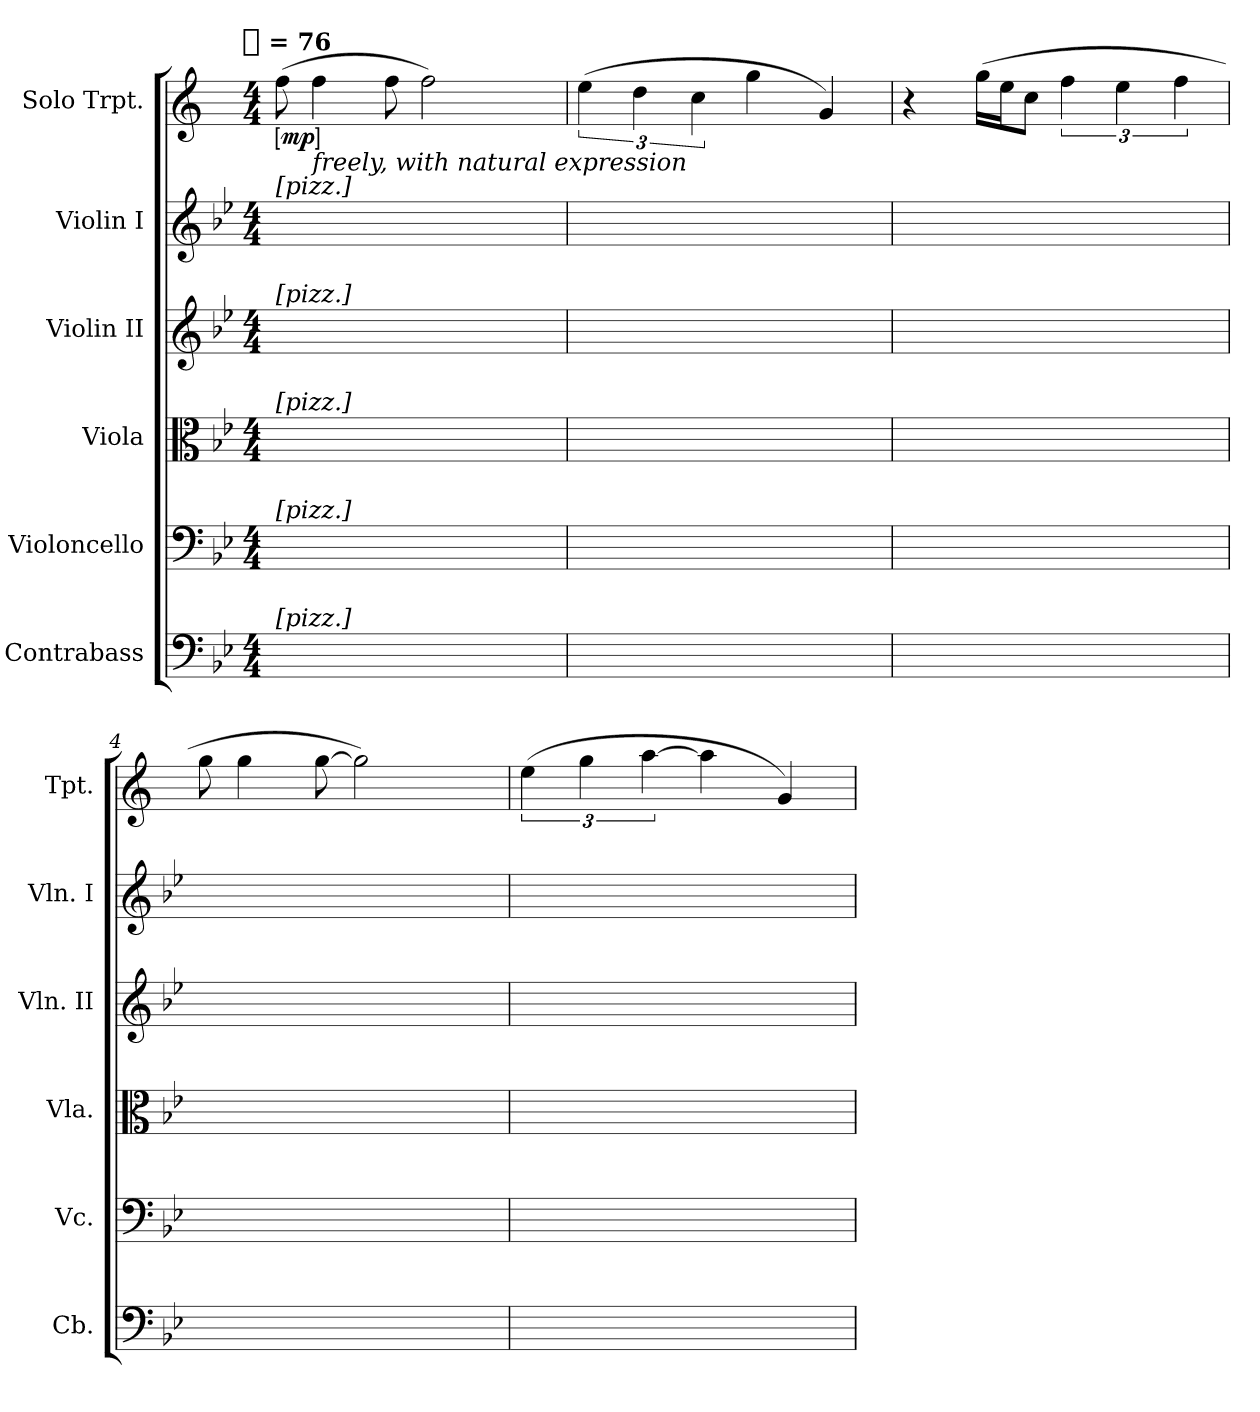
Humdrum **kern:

**kern	**kern	**kern	**kern	**kern	**kern	**dynam
*part6	*part5	*part4	*part3	*part2	*part1	*part1
*staff6	*staff5	*staff4	*staff3	*staff2	*staff1	*staff1
*I"Contrabass	*I"Violoncello	*I"Viola	*I"Violin II	*I"Violin I	*I"Solo Trpt.	*
*I'Cb.	*I'Vc.	*I'Vla.	*I'Vln. II	*I'Vln. I	*I'Tpt.	*
*clefF4	*clefF4	*clefC3	*clefG2	*clefG2	*clefG2	*
*ITrd7c12	*	*	*	*	*ITrd1c2	*
*k[b-e-]	*k[b-e-]	*k[b-e-]	*k[b-e-]	*k[b-e-]	*k[b-e-]	*
*B-:	*B-:	*B-:	*B-:	*B-:	*B-:	*
!!LO:TX:omd:t=[quarter] = 76
*M4/4	*M4/4	*M4/4	*M4/4	*M4/4	*M4/4	*
*MM76	*MM76	*MM76	*MM76	*MM76	*MM76	*
=1	=1	=1	=1	=1	=1	=1
!	!	!	!	!LO:TX:a:t=[pizz.]	!	!
!	!	!	!LO:TX:a:t=[pizz.]	!	!	!
!	!	!LO:TX:a:t=[pizz.]	!	!	!	!
!	!LO:TX:a:t=[pizz.]	!	!	!	!	!
!LO:TX:a:t=[pizz.]	!	!	!	!	!	!
!	!	!	!	!	!	!LO:DY:ed=brack
8ryy	8ryy	8ryy	4ryy	4ryy	(8ee-	mp
!	!	!	!	!	!LO:TX:b:i:t=freely, with natural expression	!
8ryy	8ryy	8ryy	.	.	4ee-	.
8ryy	8ryy	8ryy	8ryy	8ryy	.	.
8ryy	8ryy	8ryy	8ryy	8ryy	8ee-	.
8ryy	8ryy	8ryy	4ryy	4ryy	2ee-)	.
8ryy	8ryy	8ryy	.	.	.	.
8ryy	8ryy	8ryy	8ryy	8ryy	.	.
8ryy	8ryy	8ryy	8ryy	8ryy	.	.
=2	=2	=2	=2	=2	=2	=2
8ryy	8ryy	8ryy	4ryy	4ryy	(6dd	.
8ryy	8ryy	8ryy	.	.	.	.
.	.	.	.	.	6cc	.
8ryy	8ryy	8ryy	8ryy	8ryy	.	.
.	.	.	.	.	6b-	.
8ryy	8ryy	8ryy	8ryy	8ryy	.	.
8ryy	8ryy	8ryy	4ryy	4ryy	4ff	.
8ryy	8ryy	8ryy	.	.	.	.
8ryy	8ryy	8ryy	8ryy	8ryy	4f)	.
8ryy	8ryy	8ryy	8ryy	8ryy	.	.
=3	=3	=3	=3	=3	=3	=3
8ryy	8ryy	8ryy	4ryy	4ryy	4r	.
8ryy	8ryy	8ryy	.	.	.	.
8ryy	8ryy	8ryy	8ryy	8ryy	(16ffLL	.
.	.	.	.	.	16ddJ	.
8ryy	8ryy	8ryy	8ryy	8ryy	8b-J	.
8ryy	8ryy	8ryy	4ryy	4ryy	6ee-	.
8ryy	8ryy	8ryy	.	.	.	.
.	.	.	.	.	6dd	.
8ryy	8ryy	8ryy	8ryy	8ryy	.	.
.	.	.	.	.	6ee-	.
8ryy	8ryy	8ryy	8ryy	8ryy	.	.
=4	=4	=4	=4	=4	=4	=4
8ryy	8ryy	8ryy	4ryy	4ryy	8ff	.
8ryy	8ryy	8ryy	.	.	4ff	.
8ryy	8ryy	8ryy	8ryy	8ryy	.	.
8ryy	8ryy	8ryy	8ryy	8ryy	[8ff	.
8ryy	8ryy	8ryy	4ryy	4ryy	2ff])	.
8ryy	8ryy	8ryy	.	.	.	.
8ryy	8ryy	8ryy	8ryy	8ryy	.	.
8ryy	8ryy	8ryy	8ryy	8ryy	.	.
=5	=5	=5	=5	=5	=5	=5
8ryy	8ryy	8ryy	4ryy	4ryy	(6dd	.
8ryy	8ryy	8ryy	.	.	.	.
.	.	.	.	.	6ff	.
8ryy	8ryy	8ryy	8ryy	8ryy	.	.
.	.	.	.	.	[6gg	.
8ryy	8ryy	8ryy	8ryy	8ryy	.	.
8ryy	8ryy	8ryy	4ryy	4ryy	4gg]	.
8ryy	8ryy	8ryy	.	.	.	.
8ryy	8ryy	8ryy	8ryy	8ryy	4f)	.
8ryy	8ryy	8ryy	8ryy	8ryy	.	.
=	=	=	=	=	=	=
*-	*-	*-	*-	*-	*-	*-
